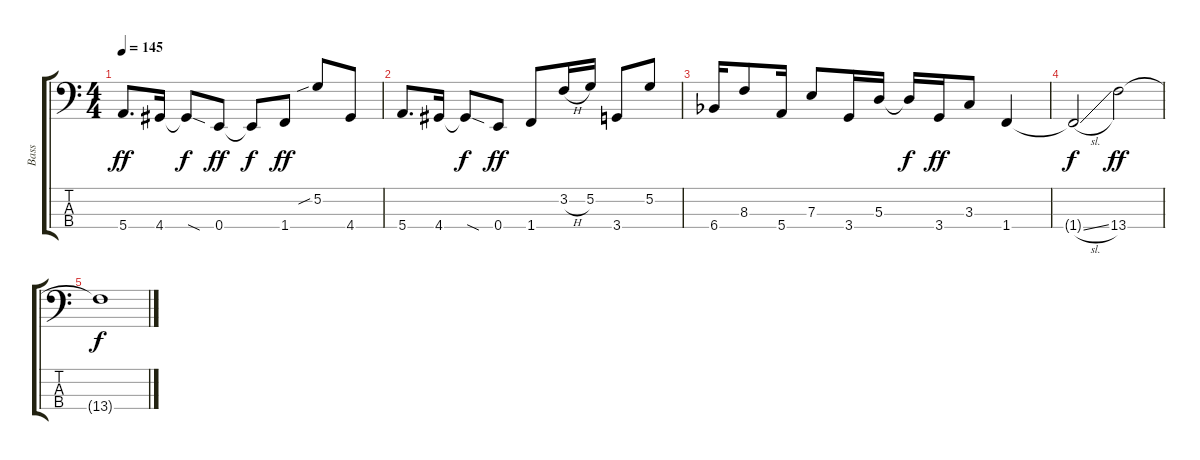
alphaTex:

\track ("Bass" "Bass") {instrument electricbasspick}
\staff {score tabs}
\tuning (G2 D2 A1 E1) {hide}
\ts (4 4)
\tempo 145
\clef f4
\ks c
5.4.8{d dy ff} 4.4.16 4.4{sod t}.8{dy f} 0.4.8{dy ff} 0.4{t}.8{dy f} 1.4.8{dy ff} 5.2{sib}.8 4.4.8 |
5.4.8{d} 4.4.16 4.4{sod t}.8{dy f} 0.4.8{dy ff} 1.4.8 3.2{h}.16 5.2.16 3.4.8 5.2.8 |
6.4{acc b}.16 8.3.8 5.4.16 7.3.8 3.4.16 5.3.16 5.3{t}.16{dy f} 3.4.16{dy ff} 3.3.8 1.4.4 |
1.4{sl t}.2{dy f} 13.4.2{dy ff} |
13.4{t}.1{dy f}
